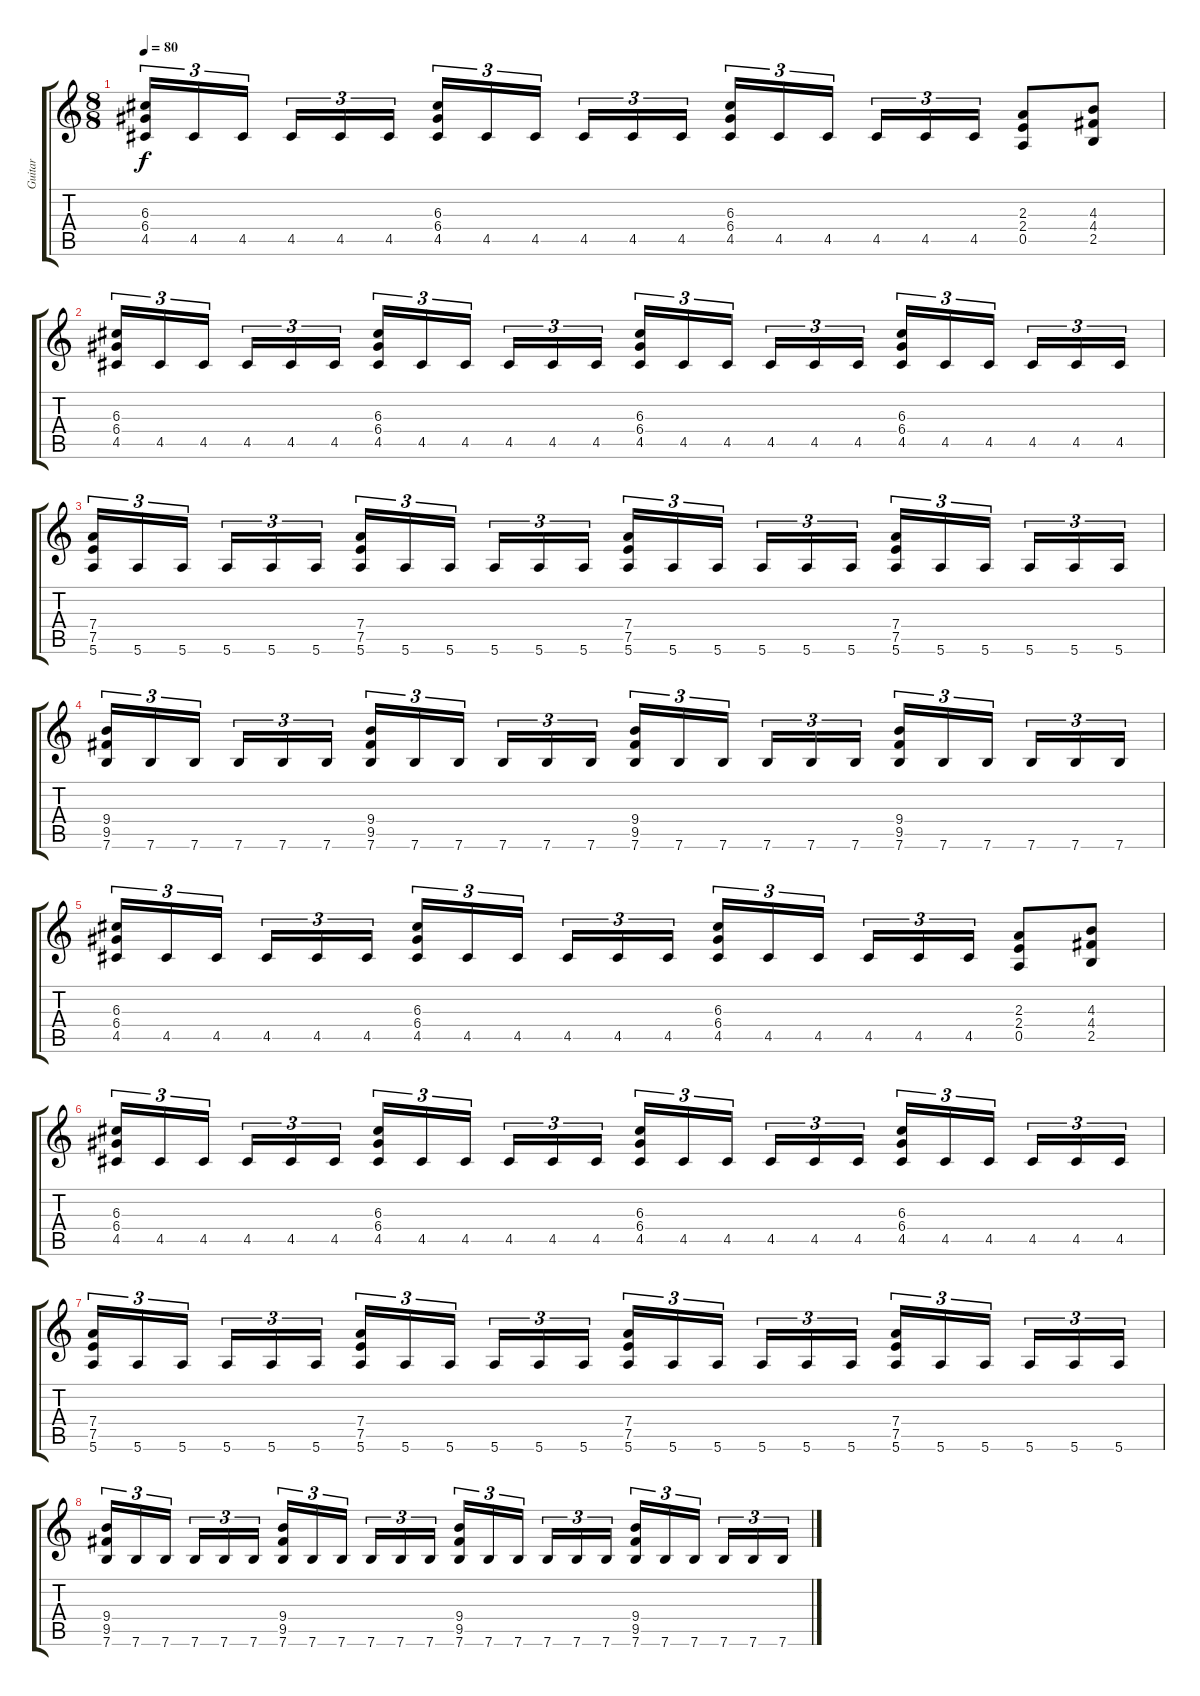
\track ("Guitar" "Guitar") {instrument distortionguitar}
\staff {score tabs}
\tuning (E4 B3 G3 D3 A2 E2) {hide}
\ts (8 8)
\tempo 80
\clef g2
\ks c
(6.3 6.4 4.5).16{tu (3 2) dy f} 4.5.16{tu (3 2)} 4.5.16{tu (3 2)} 4.5.16{tu (3 2)} 4.5.16{tu (3 2)} 4.5.16{tu (3 2)} (6.3 6.4 4.5).16{tu (3 2)} 4.5.16{tu (3 2)} 4.5.16{tu (3 2)} 4.5.16{tu (3 2)} 4.5.16{tu (3 2)} 4.5.16{tu (3 2)} (6.3 6.4 4.5).16{tu (3 2)} 4.5.16{tu (3 2)} 4.5.16{tu (3 2)} 4.5.16{tu (3 2)} 4.5.16{tu (3 2)} 4.5.16{tu (3 2)} (2.3 2.4 0.5).8 (4.3 4.4 2.5).8 |
(6.3 6.4 4.5).16{tu (3 2)} 4.5.16{tu (3 2)} 4.5.16{tu (3 2)} 4.5.16{tu (3 2)} 4.5.16{tu (3 2)} 4.5.16{tu (3 2)} (6.3 6.4 4.5).16{tu (3 2)} 4.5.16{tu (3 2)} 4.5.16{tu (3 2)} 4.5.16{tu (3 2)} 4.5.16{tu (3 2)} 4.5.16{tu (3 2)} (6.3 6.4 4.5).16{tu (3 2)} 4.5.16{tu (3 2)} 4.5.16{tu (3 2)} 4.5.16{tu (3 2)} 4.5.16{tu (3 2)} 4.5.16{tu (3 2)} (6.3 6.4 4.5).16{tu (3 2)} 4.5.16{tu (3 2)} 4.5.16{tu (3 2)} 4.5.16{tu (3 2)} 4.5.16{tu (3 2)} 4.5.16{tu (3 2)} |
(7.4 7.5 5.6).16{tu (3 2)} 5.6.16{tu (3 2)} 5.6.16{tu (3 2)} 5.6.16{tu (3 2)} 5.6.16{tu (3 2)} 5.6.16{tu (3 2)} (7.4 7.5 5.6).16{tu (3 2)} 5.6.16{tu (3 2)} 5.6.16{tu (3 2)} 5.6.16{tu (3 2)} 5.6.16{tu (3 2)} 5.6.16{tu (3 2)} (7.4 7.5 5.6).16{tu (3 2)} 5.6.16{tu (3 2)} 5.6.16{tu (3 2)} 5.6.16{tu (3 2)} 5.6.16{tu (3 2)} 5.6.16{tu (3 2)} (7.4 7.5 5.6).16{tu (3 2)} 5.6.16{tu (3 2)} 5.6.16{tu (3 2)} 5.6.16{tu (3 2)} 5.6.16{tu (3 2)} 5.6.16{tu (3 2)} |
(9.4 9.5 7.6).16{tu (3 2)} 7.6.16{tu (3 2)} 7.6.16{tu (3 2)} 7.6.16{tu (3 2)} 7.6.16{tu (3 2)} 7.6.16{tu (3 2)} (9.4 9.5 7.6).16{tu (3 2)} 7.6.16{tu (3 2)} 7.6.16{tu (3 2)} 7.6.16{tu (3 2)} 7.6.16{tu (3 2)} 7.6.16{tu (3 2)} (9.4 9.5 7.6).16{tu (3 2)} 7.6.16{tu (3 2)} 7.6.16{tu (3 2)} 7.6.16{tu (3 2)} 7.6.16{tu (3 2)} 7.6.16{tu (3 2)} (9.4 9.5 7.6).16{tu (3 2)} 7.6.16{tu (3 2)} 7.6.16{tu (3 2)} 7.6.16{tu (3 2)} 7.6.16{tu (3 2)} 7.6.16{tu (3 2)} |
(6.3 6.4 4.5).16{tu (3 2)} 4.5.16{tu (3 2)} 4.5.16{tu (3 2)} 4.5.16{tu (3 2)} 4.5.16{tu (3 2)} 4.5.16{tu (3 2)} (6.3 6.4 4.5).16{tu (3 2)} 4.5.16{tu (3 2)} 4.5.16{tu (3 2)} 4.5.16{tu (3 2)} 4.5.16{tu (3 2)} 4.5.16{tu (3 2)} (6.3 6.4 4.5).16{tu (3 2)} 4.5.16{tu (3 2)} 4.5.16{tu (3 2)} 4.5.16{tu (3 2)} 4.5.16{tu (3 2)} 4.5.16{tu (3 2)} (2.3 2.4 0.5).8 (4.3 4.4 2.5).8 |
(6.3 6.4 4.5).16{tu (3 2)} 4.5.16{tu (3 2)} 4.5.16{tu (3 2)} 4.5.16{tu (3 2)} 4.5.16{tu (3 2)} 4.5.16{tu (3 2)} (6.3 6.4 4.5).16{tu (3 2)} 4.5.16{tu (3 2)} 4.5.16{tu (3 2)} 4.5.16{tu (3 2)} 4.5.16{tu (3 2)} 4.5.16{tu (3 2)} (6.3 6.4 4.5).16{tu (3 2)} 4.5.16{tu (3 2)} 4.5.16{tu (3 2)} 4.5.16{tu (3 2)} 4.5.16{tu (3 2)} 4.5.16{tu (3 2)} (6.3 6.4 4.5).16{tu (3 2)} 4.5.16{tu (3 2)} 4.5.16{tu (3 2)} 4.5.16{tu (3 2)} 4.5.16{tu (3 2)} 4.5.16{tu (3 2)} |
(7.4 7.5 5.6).16{tu (3 2)} 5.6.16{tu (3 2)} 5.6.16{tu (3 2)} 5.6.16{tu (3 2)} 5.6.16{tu (3 2)} 5.6.16{tu (3 2)} (7.4 7.5 5.6).16{tu (3 2)} 5.6.16{tu (3 2)} 5.6.16{tu (3 2)} 5.6.16{tu (3 2)} 5.6.16{tu (3 2)} 5.6.16{tu (3 2)} (7.4 7.5 5.6).16{tu (3 2)} 5.6.16{tu (3 2)} 5.6.16{tu (3 2)} 5.6.16{tu (3 2)} 5.6.16{tu (3 2)} 5.6.16{tu (3 2)} (7.4 7.5 5.6).16{tu (3 2)} 5.6.16{tu (3 2)} 5.6.16{tu (3 2)} 5.6.16{tu (3 2)} 5.6.16{tu (3 2)} 5.6.16{tu (3 2)} |
(9.4 9.5 7.6).16{tu (3 2)} 7.6.16{tu (3 2)} 7.6.16{tu (3 2)} 7.6.16{tu (3 2)} 7.6.16{tu (3 2)} 7.6.16{tu (3 2)} (9.4 9.5 7.6).16{tu (3 2)} 7.6.16{tu (3 2)} 7.6.16{tu (3 2)} 7.6.16{tu (3 2)} 7.6.16{tu (3 2)} 7.6.16{tu (3 2)} (9.4 9.5 7.6).16{tu (3 2)} 7.6.16{tu (3 2)} 7.6.16{tu (3 2)} 7.6.16{tu (3 2)} 7.6.16{tu (3 2)} 7.6.16{tu (3 2)} (9.4 9.5 7.6).16{tu (3 2)} 7.6.16{tu (3 2)} 7.6.16{tu (3 2)} 7.6.16{tu (3 2)} 7.6.16{tu (3 2)} 7.6.16{tu (3 2)}
